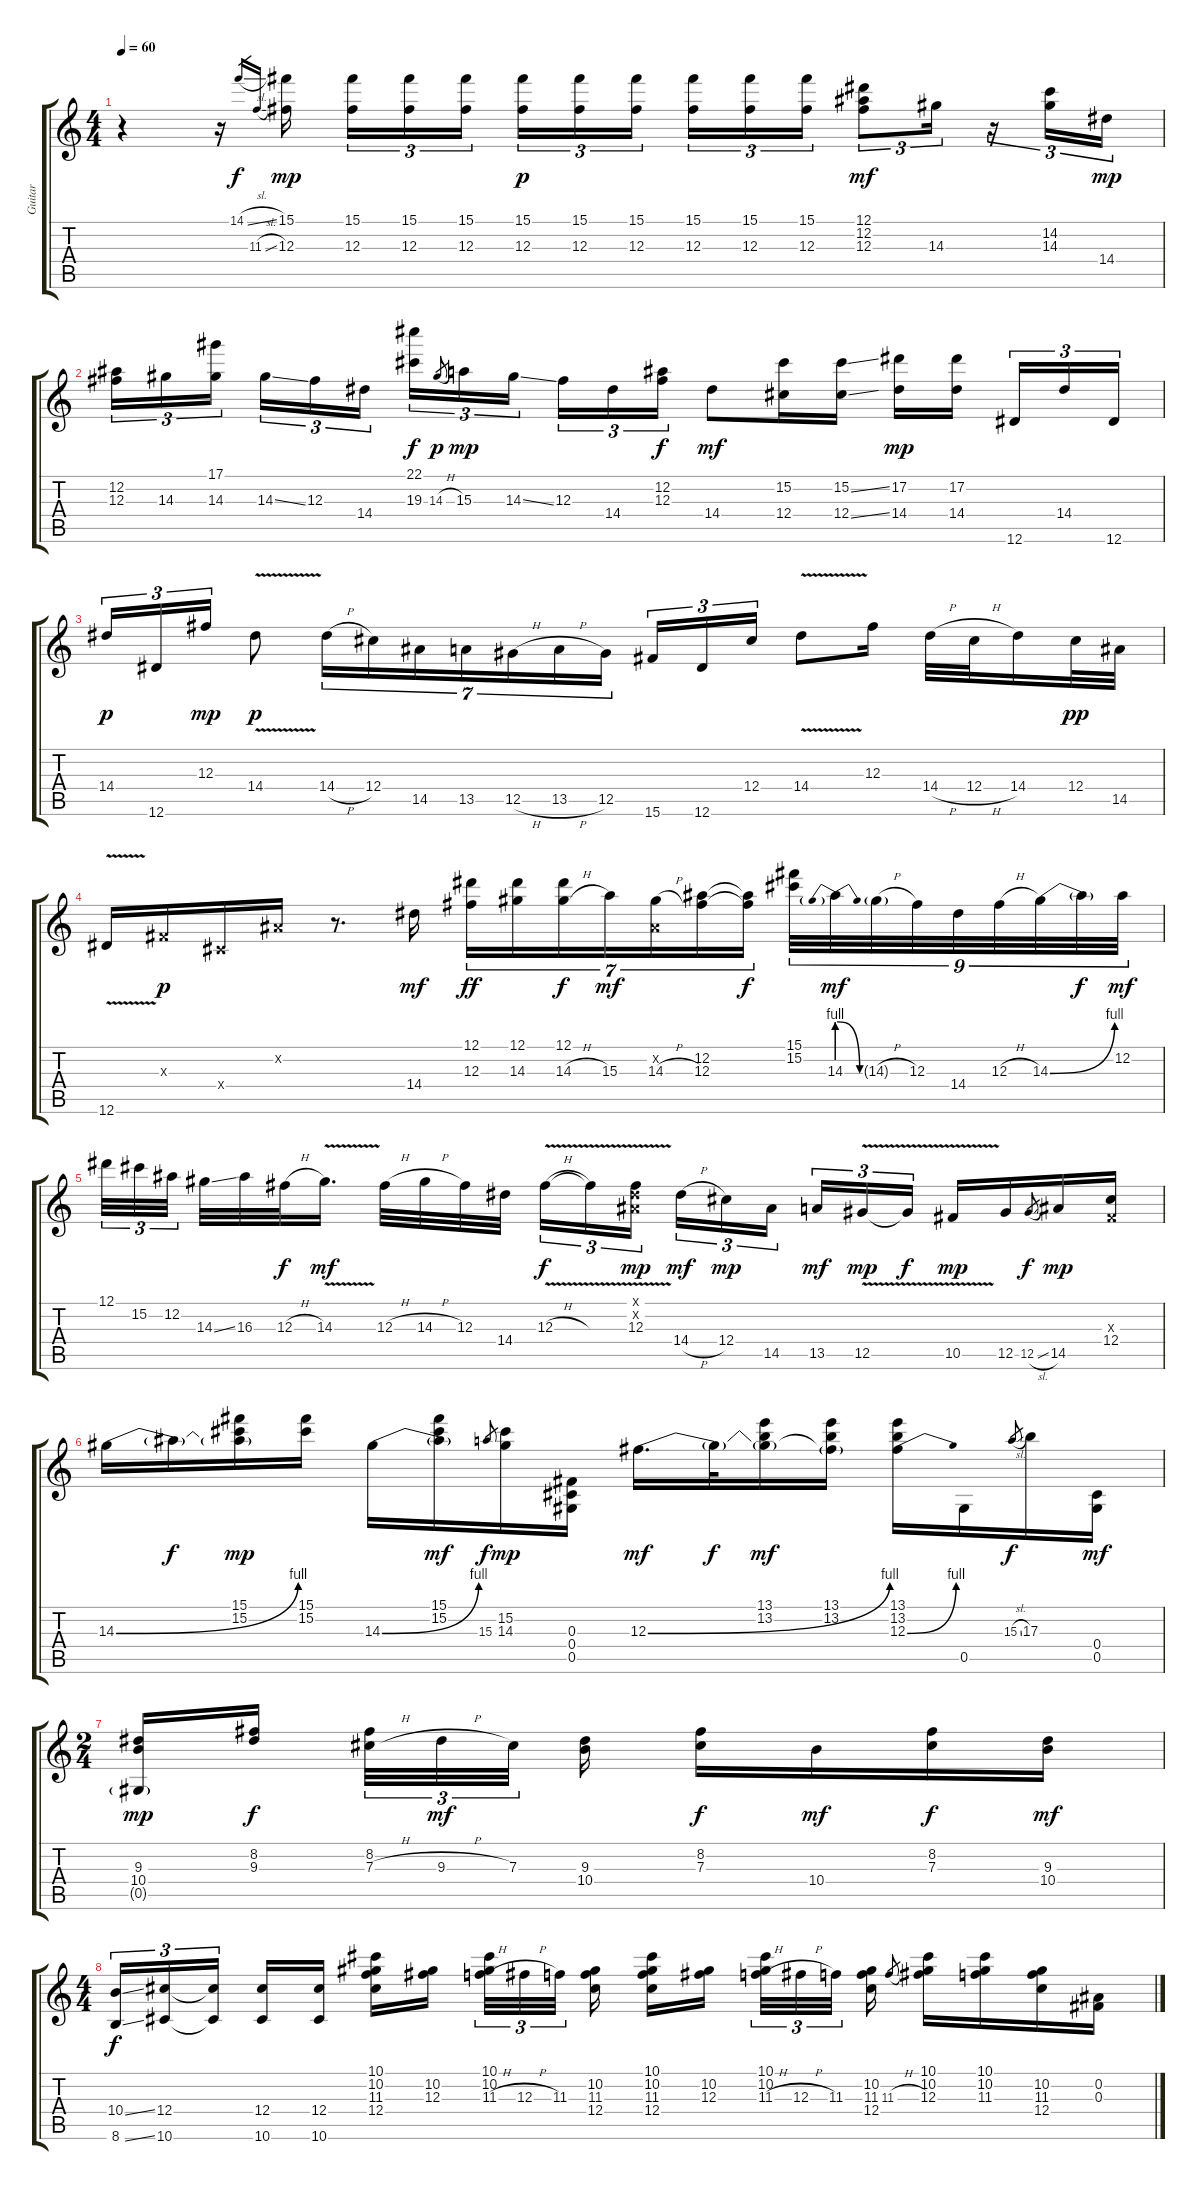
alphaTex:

\track ("Guitar" "Guitar") {instrument overdrivenguitar}
\staff {score tabs}
\tuning (Eb4 Bb3 Gb3 Db3 Ab2 Eb2) {hide}
\ts (4 4)
\tempo 60
\clef g2
\ks c
r.4{dy p} r.16 14.1{sl}.16{gr dy f} 11.3{sl}.16{gr} (15.1 12.3).16{dy mp beam splitsecondary} (15.1 12.3).16{tu (3 2)} (15.1 12.3).16{tu (3 2)} (15.1 12.3).16{tu (3 2)} (15.1 12.3).16{tu (3 2) dy p} (15.1 12.3).16{tu (3 2)} (15.1 12.3).16{tu (3 2) beam splitsecondary} (15.1 12.3).16{tu (3 2)} (15.1 12.3).16{tu (3 2)} (15.1 12.3).16{tu (3 2)} (12.1 12.2 12.3).8{tu (3 2) dy mf} 14.3.16{tu (3 2)} r.16{tu (3 2)} (14.2 14.3).16{tu (3 2)} 14.4.16{tu (3 2) dy mp} |
(12.2 12.3).16{tu (3 2)} 14.3.16{tu (3 2)} (17.1 14.3).16{tu (3 2) beam splitsecondary} 14.3{ss}.16{tu (3 2)} 12.3.16{tu (3 2)} 14.4.16{tu (3 2)} (22.1 19.3).16{tu (3 2) dy f} 14.3{h}.8{gr dy p} 15.3.16{tu (3 2) dy mp} 14.3{ss}.16{tu (3 2) beam splitsecondary} 12.3.16{tu (3 2)} 14.4.16{tu (3 2)} (12.2 12.3).16{tu (3 2) dy f} 14.4.8{dy mf} (15.2 12.4).16 (15.2{ss} 12.4{ss}).16 (17.2 14.4).16{dy mp} (17.2 14.4).16{beam splitsecondary} 12.6.16{tu (3 2)} 14.4.16{tu (3 2)} 12.6.16{tu (3 2)} |
14.4.16{tu (3 2) dy p} 12.6.16{tu (3 2)} 12.3.16{tu (3 2) dy mp} 14.4{v}.8{dy p} 14.4{h}.16{tu (7 4)} 12.4.16{tu (7 4)} 14.5.16{tu (7 4)} 13.5.16{tu (7 4)} 12.5{h}.16{tu (7 4)} 13.5{h}.16{tu (7 4)} 12.5.16{tu (7 4)} 15.6.16{tu (3 2)} 12.6.16{tu (3 2)} 12.4.16{tu (3 2)} 14.4{v}.8 12.3.16 14.4{h}.32 12.4{h}.32 14.4.16 12.4.32{dy pp} 14.5.32 |
12.6{v}.16 0.3{x}.16{dy p} 0.4{x}.16 0.2{x}.16 r.8{d} 14.4.16{dy mf} (12.1 12.3).16{tu (7 4) dy ff} (12.1 14.3).16{tu (7 4)} (12.1 14.3{h}).16{tu (7 4) dy f} 15.3.16{tu (7 4) dy mf} (0.2{x} 14.3{h}).16{tu (7 4)} (12.2 12.3).16{tu (7 4)} (12.2{t} 12.3{t}).16{tu (7 4) dy f} (15.1 15.2).32{tu (9 8)} 14.3{be (prebendrelease 0 4 60 0)}.32{tu (9 8) dy mf} 14.3{h g}.32{tu (9 8)} 12.3.32{tu (9 8)} 14.4.32{tu (9 8)} 12.3{h}.32{tu (9 8)} 14.3{be (bend 0 0 60 4)}.32{tu (9 8)} 14.3{t}.32{tu (9 8) dy f} 12.2.32{tu (9 8) dy mf} |
12.1.32{tu (3 2)} 15.2.32{tu (3 2)} 12.2.32{tu (3 2) beam splitsecondary} 14.3{ss}.32 16.3.32 12.3{h}.32{dy f} 14.3{v}.16{d dy mf} 12.3{h}.32 14.3{h}.32 12.3.32 14.4.32{beam splitsecondary} 12.3{v h}.16{tu (3 2) dy f} 12.3{t}.16{tu (3 2)} (0.1{v x} 0.2{v x} 12.3{v}).16{tu (3 2) dy mp} 14.4{h}.16{tu (3 2) dy mf} 12.4.16{tu (3 2) dy mp} 14.5.16{tu (3 2) beam splitsecondary} 13.5.16{tu (3 2) dy mf} 12.5{v}.16{tu (3 2) dy mp} 12.5{t}.16{tu (3 2) dy f} 10.5{v}.16{dy mp} 12.5.16 12.5{sl}.8{gr dy f} 14.5.16{dy mp} (0.3{x} 12.4).16 |
14.3{be (bend 0 0 60 4)}.16{volume 12} 14.3{t}.16{dy f} (15.1 15.2 14.3{t}).16{dy mp} (15.1 15.2).16 14.3{be (bend 0 0 60 4)}.16 (15.1 15.2 14.3{t}).16{dy mf} 15.3.8{gr dy f} (15.2 14.3).16{dy mp} (0.3 0.4 0.5).16 12.3{be (bend 0 0 60 4)}.16{d dy mf} 12.3{t}.32{dy f} (13.1 13.2 12.3{t}).16{dy mf} (13.1 13.2 12.3{t}).16 (13.1 13.2 12.3{be (bend 0 0 60 4)}).16 0.5.16 15.3{sl}.8{gr dy f} 17.3.16 (0.4 0.5).16{dy mf} |
\ts (2 4)
(9.3 10.4 0.5{g}).16{dy mp} (8.2 9.3).16{dy f beam splitsecondary} (8.2 7.3{h}).32{tu (3 2)} 9.3{h}.32{tu (3 2) dy mf} 7.3.32{tu (3 2) beam splitsecondary} (9.3 10.4).16 (8.2 7.3).16{dy f} 10.4.16{dy mf} (8.2 7.3).16{dy f} (9.3 10.4).16{dy mf} |
\ts (4 4)
(10.4{ss} 8.6{ss}).16{tu (3 2) dy f} (12.4 10.6).16{tu (3 2)} (12.4{t} 10.6{t}).16{tu (3 2) beam splitsecondary} (12.4 10.6).16 (12.4 10.6).16 (10.1 10.2 11.3 12.4).16 (10.2 12.3).16{beam splitsecondary} (10.1 10.2 11.3{h}).32{tu (3 2)} 12.3{h}.32{tu (3 2)} 11.3.32{tu (3 2) beam splitsecondary} (10.2 11.3 12.4).16 (10.1 10.2 11.3 12.4).16 (10.2 12.3).16{beam splitsecondary} (10.1 10.2 11.3{h}).32{tu (3 2)} 12.3{h}.32{tu (3 2)} 11.3.32{tu (3 2) beam splitsecondary} (10.2 11.3 12.4).16 11.3{h}.8{gr} (10.1 10.2 12.3).16 (10.1 10.2 11.3).16 (10.2 11.3 12.4).16 (0.2 0.3).16
